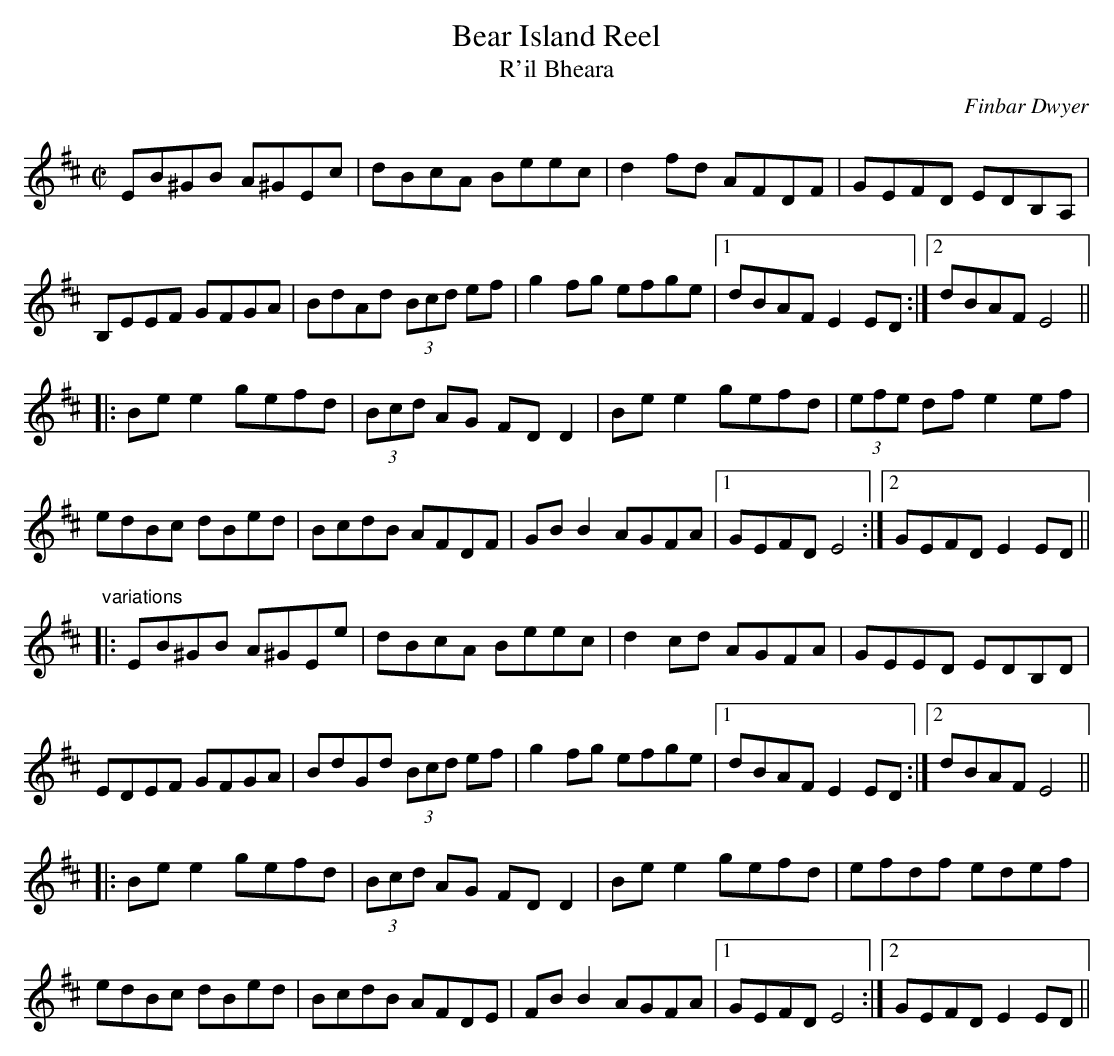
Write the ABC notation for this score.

X:1
T:Bear Island Reel
T:R'il Bheara
C:Finbar Dwyer
M:C|
K:Edor
EB^GB A^GEc|dBcA Beec|d2fd AFDF|GEFD EDB,A,|
B,EEF GFGA|BdAd (3Bcd ef|g2fg efge|1 dBAF E2ED:|2 dBAF E4||
|:Bee2 gefd|(3Bcd AG FDD2|Bee2 gefd|(3efe df e2ef|
edBc dBed|BcdB AFDF|GBB2 AGFA|1 GEFD E4:|2 GEFD E2ED||
"variations"
|:EB^GB A^GEe|dBcA Beec|d2cd AGFA|GEED EDB,D|
EDEF GFGA|BdGd (3Bcd ef|g2fg efge|1 dBAF E2ED:|2 dBAF E4||
|:Bee2 gefd|(3Bcd AG FDD2|Bee2 gefd|efdf edef|
edBc dBed|BcdB AFDE|FBB2 AGFA|1 GEFD E4:|2 GEFD E2ED||
